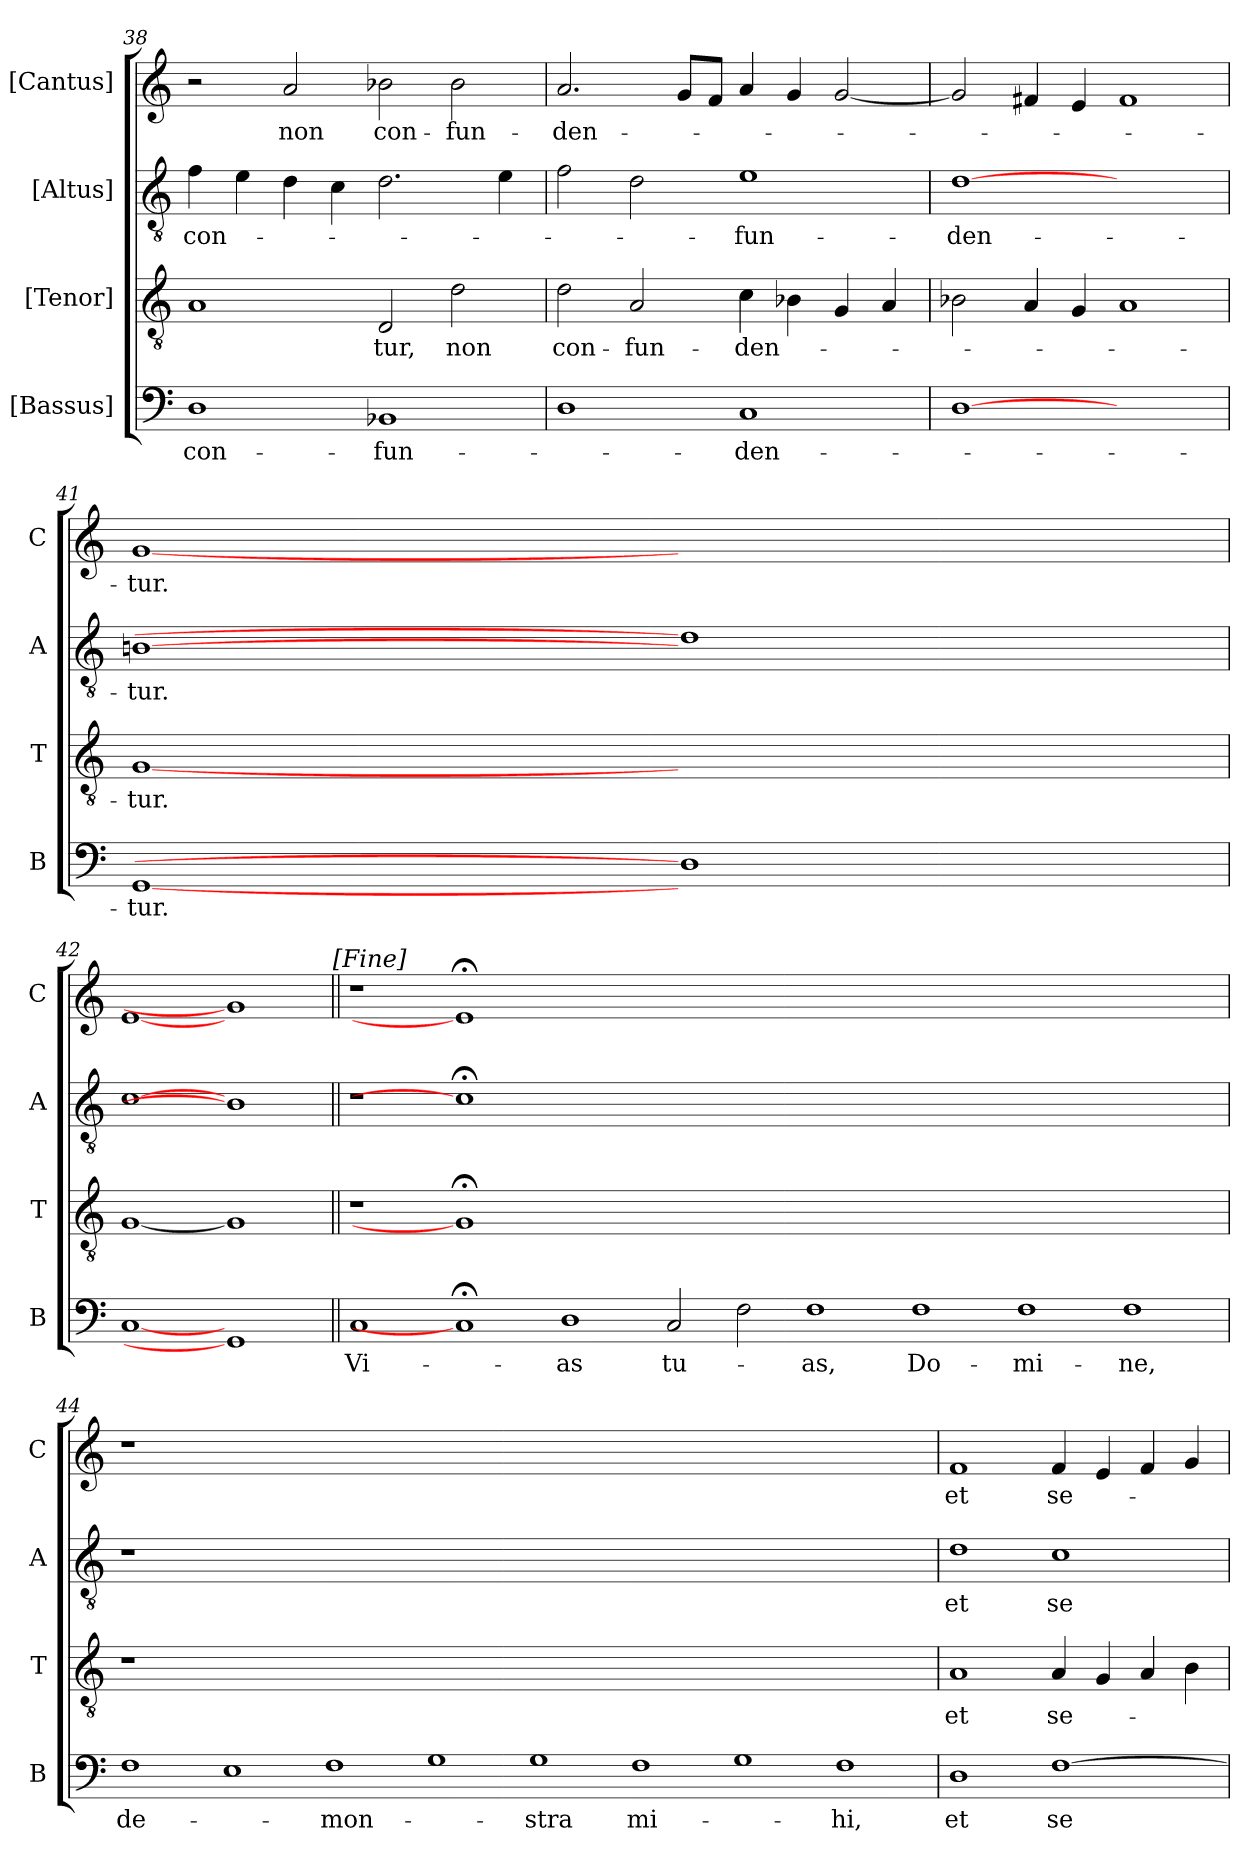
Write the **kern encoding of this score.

**kern	**text	**kern	**text	**kern	**text	**kern	**text
*part4	*part4	*part3	*part3	*part2	*part2	*part1	*part1
*staff4	*staff4	*staff3	*staff3	*staff2	*staff2	*staff1	*staff1
*I"[Bassus]	*	*I"[Tenor]	*	*I"[Altus]	*	*I"[Cantus]	*
*I'B	*	*I'T	*	*I'A	*	*I'C	*
*clefF4	*	*clefGv2	*	*clefGv2	*	*clefG2	*
*k[]	*	*k[]	*	*k[]	*	*k[]	*
*C:	*	*C:	*	*C:	*	*C:	*
=38	=38	=38	=38	=38	=38	=38	=38
!	!LO:LY:b	!	!	!	!LO:LY:b	!	!
1D	con-	1A	.	4f\	con-	2r	.
.	.	.	.	4e\	.	.	.
!	!	!	!	!	!	!	!LO:LY:b
.	.	.	.	4d\	.	2a/	non
.	.	.	.	4c\	.	.	.
!	!LO:LY:b	!	!LO:LY:b	!	!	!	!LO:LY:b
1BB-X	-fun-	2D/	-tur,	2.d\	.	2b-X\	con-
!	!	!	!LO:LY:b	!	!	!	!LO:LY:b
.	.	2d\	non	.	.	2b-\	-fun-
.	.	.	.	4e\	.	.	.
!!LO:LB:g=z
=39	=39	=39	=39	=39	=39	=39	=39
!	!	!	!LO:LY:b	!	!	!	!LO:LY:b
1D	.	2d\	con-	2f\	.	2.a/	-den-
!	!	!	!LO:LY:b	!	!	!	!
.	.	2A/	-fun-	2d\	.	.	.
.	.	.	.	.	.	8g/L	.
.	.	.	.	.	.	8f/J	.
!	!LO:LY:b	!	!LO:LY:b	!	!LO:LY:b	!	!
1C	-den-	4c\	-den-	1e	-fun-	4a/	.
.	.	4B-X\	.	.	.	4g/	.
.	.	4G/	.	.	.	[2g/	.
.	.	4A/	.	.	.	.	.
=40	=40	=40	=40	=40	=40	=40	=40
!	!	!	!	!	!LO:LY:b	!	!
[1D	.	2B-X\	.	[1d	-den-	2g/]	.
.	.	4A/	.	.	.	4f#X/	.
.	.	4G/	.	.	.	4e/	.
1ryy	.	1A	.	1ryy	.	1f#	.
=41	=41	=41	=41	=41	=41	=41	=41
!	!LO:LY:b	!	!LO:LY:b	!	!LO:LY:b	!	!LO:LY:b
[1GG	-tur.	[1G	-tur.	[1Bn	-tur.	[1g	-tur.
1D]	.	1ryy	.	1d]	.	1ryy	.
=42	=42	=42	=42	=42	=42	=42	=42
[1C	.	[1G	.	[1c	.	[1e	.
1GG]	.	1G]	.	1B]	.	1g]	.
!	!	!	!	!	!	!LO:TX:a:B:t=[Fine]	!
!!LO:LB:g=z
=43||	=43||	=43||	=43||	=43||	=43||	=43||	=43||
!	!LO:LY:b	!	!	!	!	!	!
1C	Vi-	1r	.	1r	.	1r	.
1C;<]	.	1G;<]	.	1c;<]	.	1e;<]	.
!	!LO:LY:b	!	!	!	!	!	!
1D	-as	00.ryy	.	00.ryy	.	00.ryy	.
!	!LO:LY:b	!	!	!	!	!	!
2C/	tu-	.	.	.	.	.	.
2F\	.	.	.	.	.	.	.
!	!LO:LY:b	!	!	!	!	!	!
1F	-as,	.	.	.	.	.	.
!	!LO:LY:b	!	!	!	!	!	!
1F	Do-	.	.	.	.	.	.
!	!LO:LY:b	!	!	!	!	!	!
1F	-mi-	.	.	.	.	.	.
!	!LO:LY:b	!	!	!	!	!	!
1F	-ne,	.	.	.	.	.	.
=44	=44	=44	=44	=44	=44	=44	=44
!	!LO:LY:b	!	!	!	!	!	!
1F	de-	1r	.	1r	.	1r	.
1E	.	1%7ryy	.	1%7ryy	.	1%7ryy	.
!	!LO:LY:b	!	!	!	!	!	!
1F	-mon-	.	.	.	.	.	.
1G	.	.	.	.	.	.	.
!	!LO:LY:b	!	!	!	!	!	!
1G	-stra	.	.	.	.	.	.
!	!LO:LY:b	!	!	!	!	!	!
1F	mi-	.	.	.	.	.	.
1G	.	.	.	.	.	.	.
!	!LO:LY:b	!	!	!	!	!	!
1F	-hi,	.	.	.	.	.	.
!!LO:LB:g=z
=45	=45	=45	=45	=45	=45	=45	=45
!	!LO:LY:b	!	!LO:LY:b	!	!LO:LY:b	!	!LO:LY:b
1D	et	1A	et	1d	et	1f	et
!	!LO:LY:b	!	!LO:LY:b	!	!LO:LY:b	!	!LO:LY:b
[1F	se-	4A/	se-	1c	se-	4f/	se-
.	.	4G/	.	.	.	4e/	.
.	.	4A/	.	.	.	4f/	.
.	.	4B\	.	.	.	4g/	.
=	=	=	=	=	=	=	=
*-	*-	*-	*-	*-	*-	*-	*-
